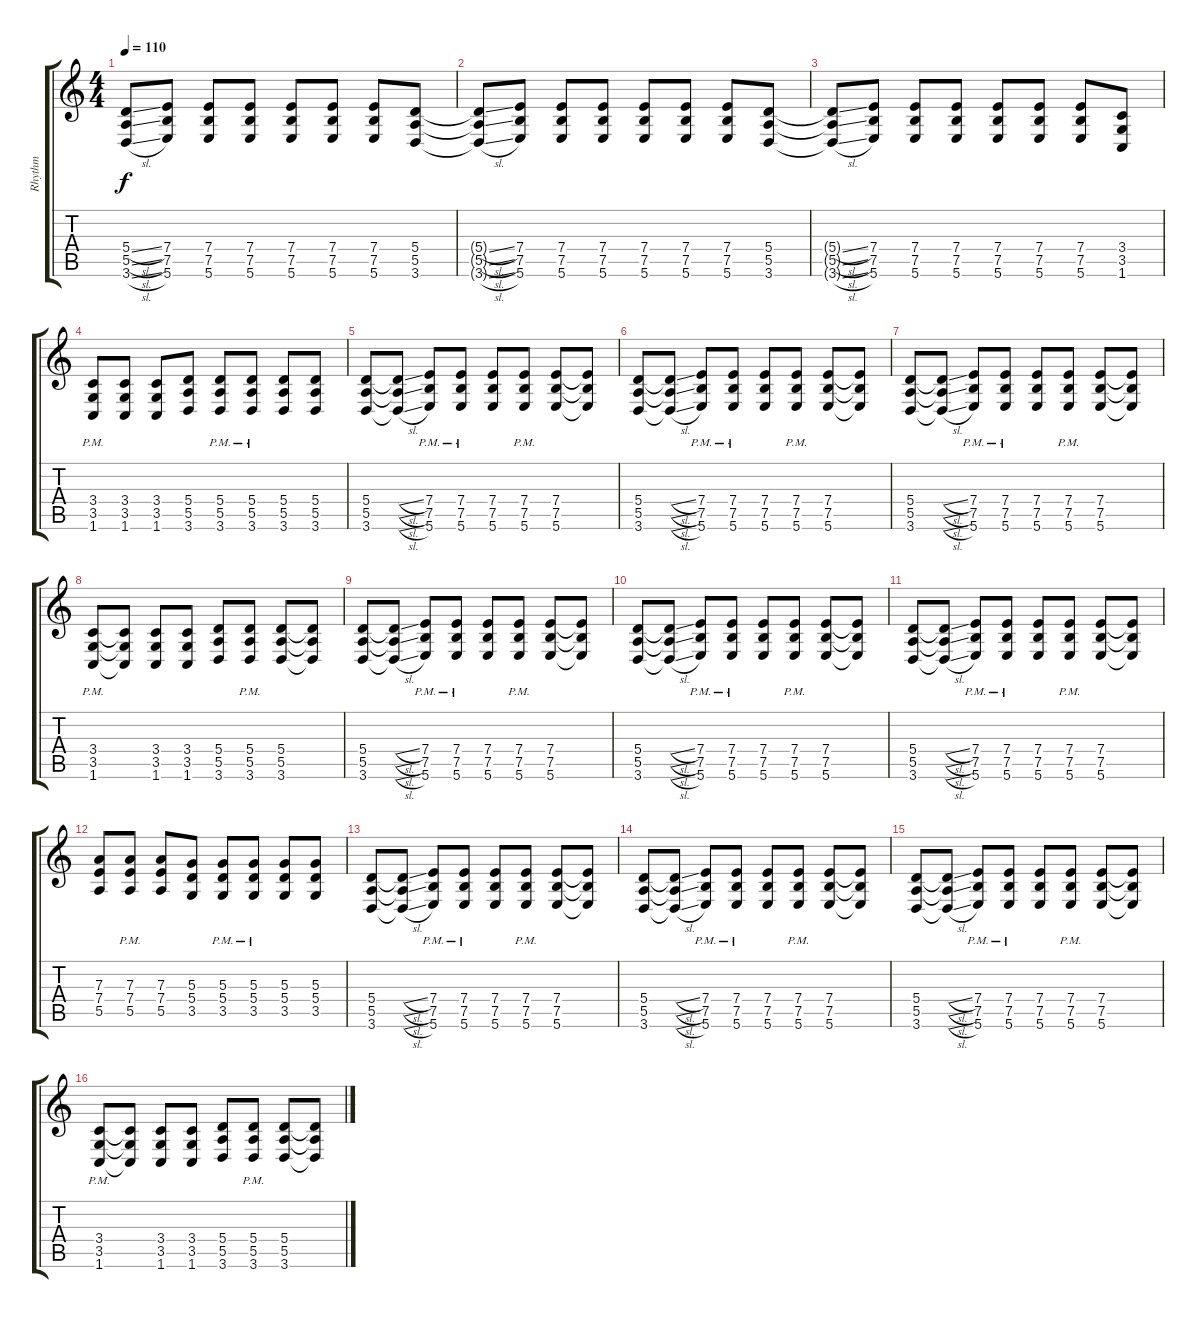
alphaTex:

\track ("Rhythm" "Rhythm") {instrument distortionguitar}
\staff {score tabs}
\tuning (B3 Gb3 D3 A2 E2 B1) {hide}
\ts (4 4)
\tempo 110
\clef g2
\ks c
(5.4{sl} 5.5{sl} 3.6{sl}).8{dy f} (7.4 7.5 5.6).8 (7.4 7.5 5.6).8 (7.4 7.5 5.6).8 (7.4 7.5 5.6).8 (7.4 7.5 5.6).8 (7.4 7.5 5.6).8 (5.4 5.5 3.6).8 |
(5.4{sl t} 5.5{sl t} 3.6{sl t}).8 (7.4 7.5 5.6).8 (7.4 7.5 5.6).8 (7.4 7.5 5.6).8 (7.4 7.5 5.6).8 (7.4 7.5 5.6).8 (7.4 7.5 5.6).8 (5.4 5.5 3.6).8 |
(5.4{sl t} 5.5{sl t} 3.6{sl t}).8 (7.4 7.5 5.6).8 (7.4 7.5 5.6).8 (7.4 7.5 5.6).8 (7.4 7.5 5.6).8 (7.4 7.5 5.6).8 (7.4 7.5 5.6).8 (3.4 3.5 1.6).8 |
(3.4{pm} 3.5{pm} 1.6{pm}).8 (3.4 3.5 1.6).8 (3.4 3.5 1.6).8 (5.4 5.5 3.6).8 (5.4{pm} 5.5{pm} 3.6{pm}).8 (5.4{pm} 5.5{pm} 3.6{pm}).8 (5.4 5.5 3.6).8 (5.4 5.5 3.6).8 |
(5.4 5.5 3.6).8 (5.4{sl t} 5.5{sl t} 3.6{sl t}).8 (7.4{pm} 7.5{pm} 5.6{pm}).8 (7.4{pm} 7.5{pm} 5.6{pm}).8 (7.4 7.5 5.6).8 (7.4{pm} 7.5{pm} 5.6{pm}).8 (7.4 7.5 5.6).8 (7.4{t} 7.5{t} 5.6{t}).8 |
(5.4 5.5 3.6).8 (5.4{sl t} 5.5{sl t} 3.6{sl t}).8 (7.4{pm} 7.5{pm} 5.6{pm}).8 (7.4{pm} 7.5{pm} 5.6{pm}).8 (7.4 7.5 5.6).8 (7.4{pm} 7.5{pm} 5.6{pm}).8 (7.4 7.5 5.6).8 (7.4{t} 7.5{t} 5.6{t}).8 |
(5.4 5.5 3.6).8 (5.4{sl t} 5.5{sl t} 3.6{sl t}).8 (7.4{pm} 7.5{pm} 5.6{pm}).8 (7.4{pm} 7.5{pm} 5.6{pm}).8 (7.4 7.5 5.6).8 (7.4{pm} 7.5{pm} 5.6{pm}).8 (7.4 7.5 5.6).8 (7.4{t} 7.5{t} 5.6{t}).8 |
(3.4{pm} 3.5{pm} 1.6{pm}).8 (3.4{t} 3.5{t} 1.6{t}).8 (3.4 3.5 1.6).8 (3.4 3.5 1.6).8 (5.4 5.5 3.6).8 (5.4{pm} 5.5{pm} 3.6{pm}).8 (5.4 5.5 3.6).8 (5.4{t} 5.5{t} 3.6{t}).8 |
(5.4 5.5 3.6).8 (5.4{sl t} 5.5{sl t} 3.6{sl t}).8 (7.4{pm} 7.5{pm} 5.6{pm}).8 (7.4{pm} 7.5{pm} 5.6{pm}).8 (7.4 7.5 5.6).8 (7.4{pm} 7.5{pm} 5.6{pm}).8 (7.4 7.5 5.6).8 (7.4{t} 7.5{t} 5.6{t}).8 |
(5.4 5.5 3.6).8 (5.4{sl t} 5.5{sl t} 3.6{sl t}).8 (7.4{pm} 7.5{pm} 5.6{pm}).8 (7.4{pm} 7.5{pm} 5.6{pm}).8 (7.4 7.5 5.6).8 (7.4{pm} 7.5{pm} 5.6{pm}).8 (7.4 7.5 5.6).8 (7.4{t} 7.5{t} 5.6{t}).8 |
(5.4 5.5 3.6).8 (5.4{sl t} 5.5{sl t} 3.6{sl t}).8 (7.4{pm} 7.5{pm} 5.6{pm}).8 (7.4{pm} 7.5{pm} 5.6{pm}).8 (7.4 7.5 5.6).8 (7.4{pm} 7.5{pm} 5.6{pm}).8 (7.4 7.5 5.6).8 (7.4{t} 7.5{t} 5.6{t}).8 |
(7.3 7.4 5.5).8 (7.3{pm} 7.4{pm} 5.5{pm}).8 (7.3 7.4 5.5).8 (5.3 5.4 3.5).8 (5.3{pm} 5.4{pm} 3.5{pm}).8 (5.3{pm} 5.4{pm} 3.5{pm}).8 (5.3 5.4 3.5).8 (5.3 5.4 3.5).8 |
(5.4 5.5 3.6).8 (5.4{sl t} 5.5{sl t} 3.6{sl t}).8 (7.4{pm} 7.5{pm} 5.6{pm}).8 (7.4{pm} 7.5{pm} 5.6{pm}).8 (7.4 7.5 5.6).8 (7.4{pm} 7.5{pm} 5.6{pm}).8 (7.4 7.5 5.6).8 (7.4{t} 7.5{t} 5.6{t}).8 |
(5.4 5.5 3.6).8 (5.4{sl t} 5.5{sl t} 3.6{sl t}).8 (7.4{pm} 7.5{pm} 5.6{pm}).8 (7.4{pm} 7.5{pm} 5.6{pm}).8 (7.4 7.5 5.6).8 (7.4{pm} 7.5{pm} 5.6{pm}).8 (7.4 7.5 5.6).8 (7.4{t} 7.5{t} 5.6{t}).8 |
(5.4 5.5 3.6).8 (5.4{sl t} 5.5{sl t} 3.6{sl t}).8 (7.4{pm} 7.5{pm} 5.6{pm}).8 (7.4{pm} 7.5{pm} 5.6{pm}).8 (7.4 7.5 5.6).8 (7.4{pm} 7.5{pm} 5.6{pm}).8 (7.4 7.5 5.6).8 (7.4{t} 7.5{t} 5.6{t}).8 |
(3.4{pm} 3.5{pm} 1.6{pm}).8 (3.4{t} 3.5{t} 1.6{t}).8 (3.4 3.5 1.6).8 (3.4 3.5 1.6).8 (5.4 5.5 3.6).8 (5.4{pm} 5.5{pm} 3.6{pm}).8 (5.4 5.5 3.6).8 (5.4{t} 5.5{t} 3.6{t}).8
